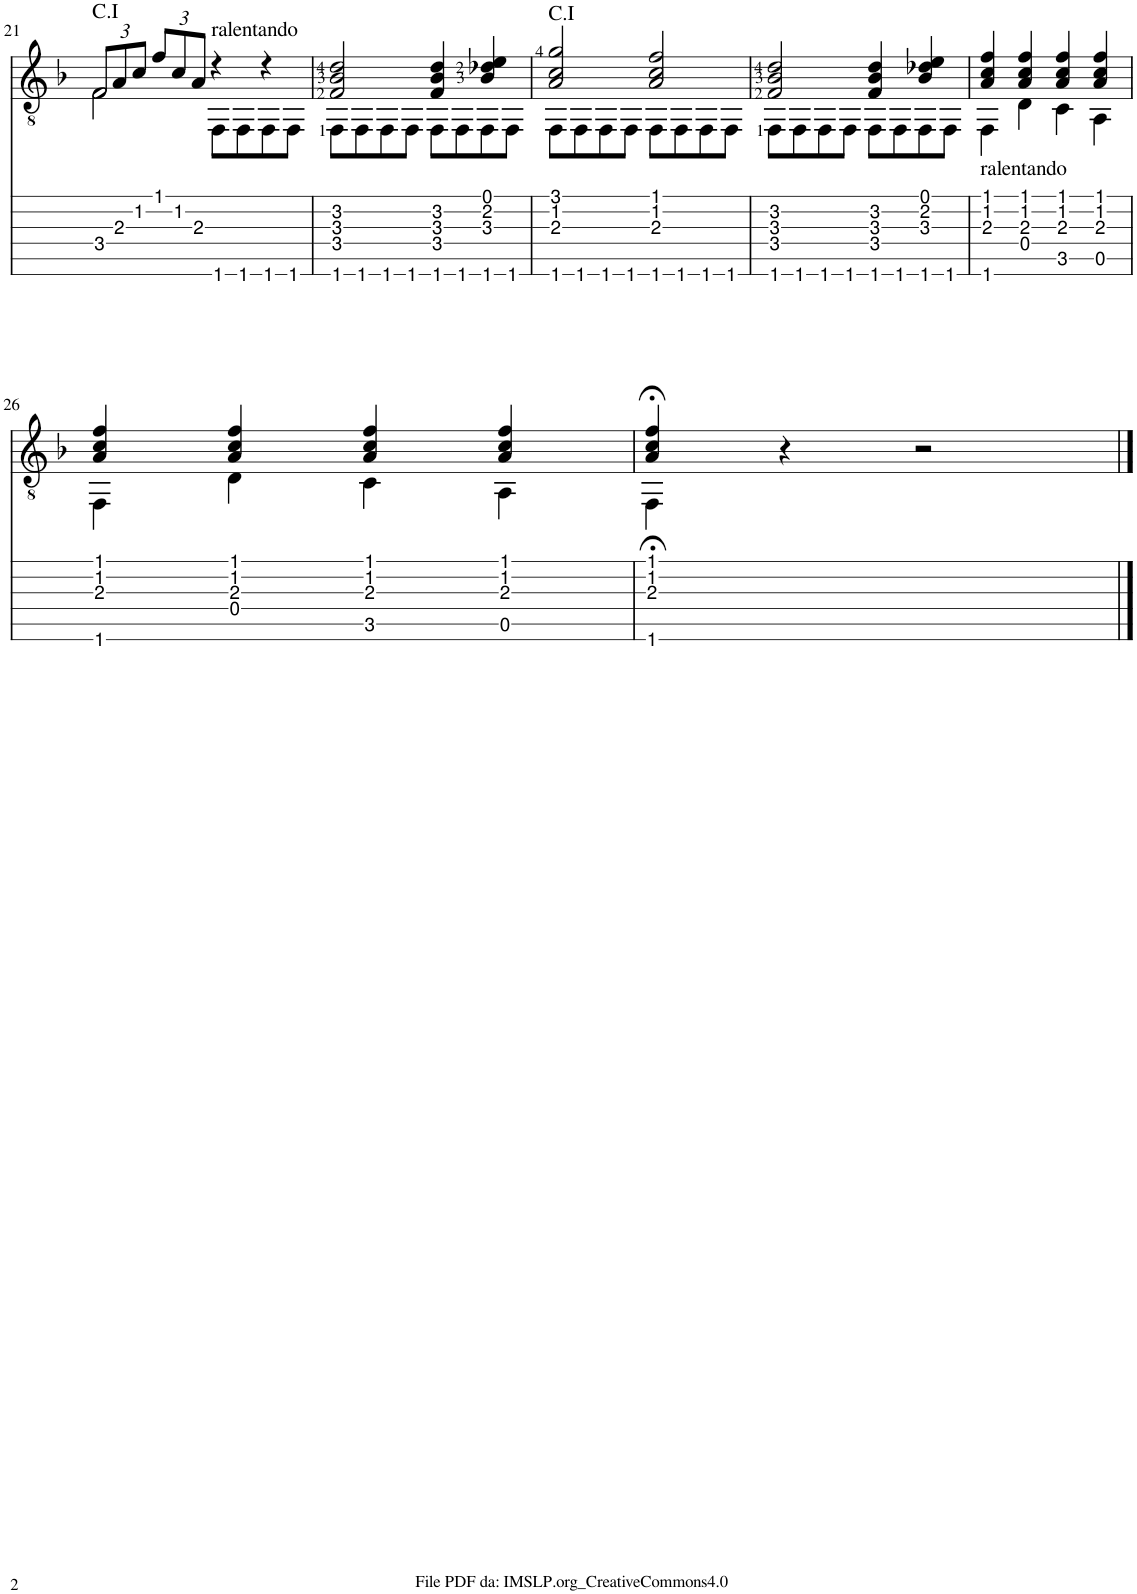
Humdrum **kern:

**kern	**kern
*part1	*part1
*staff2	*staff1
*I"Guitar	*
*I'Guit.	*
!!LO:PB:g=z
*	*clefGv2
*k[b-]	*k[b-]
*M4/4	*M4/4
*met(c)	*met(c)
*Xbrackettup	*Xbrackettup
=21	=21
*^	*
!	!	!LO:TX:a:t=C.I
!	!	!LO:N:head=open
*	*	*^
12FL	2F	12F/L	2F\
12A	.	12A/	.
12cJ	.	12c/J	.
12fL	.	12f/L	.
12c	.	12c/	.
12AJ	.	12A/J	.
!	!	!LO:TX:a:t=ralentando	!
4r	8FFL	4r	8FF\L
.	8FFJ	.	8FF\
4r	8FFL	4r	8FF\
.	8FFJ	.	8FF\J
=22	=22	=22	=22
2F 2B- 2d	8FFL	2F/ 2B-/ 2d/	8FF\L
.	8FFJ	.	8FF\
.	8FFL	.	8FF\
.	8FFJ	.	8FF\J
4F 4B- 4d	8FFL	4F/ 4B-/ 4d/	8FF\L
.	8FFJ	.	8FF\
4B- 4d- 4e	8FFL	4B-/ 4d-X/ 4e/	8FF\
.	8FFJ	.	8FF\J
=23	=23	=23	=23
!	!	!LO:TX:a:t=C.I	!
2A 2c 2g	8FFL	2A/ 2c/ 2g/	8FF\L
.	8FFJ	.	8FF\
.	8FFL	.	8FF\
.	8FFJ	.	8FF\J
2A 2c 2f	8FFL	2A/ 2c/ 2f/	8FF\L
.	8FFJ	.	8FF\
.	8FFL	.	8FF\
.	8FFJ	.	8FF\J
=24	=24	=24	=24
2F 2B- 2d	8FFL	2F/ 2B-/ 2d/	8FF\L
.	8FFJ	.	8FF\
.	8FFL	.	8FF\
.	8FFJ	.	8FF\J
4F 4B- 4d	8FFL	4F/ 4B-/ 4d/	8FF\L
.	8FFJ	.	8FF\
4B- 4d- 4e	8FFL	4B-/ 4d-X/ 4e/	8FF\
.	8FFJ	.	8FF\J
=25	=25	=25	=25
!LO:TX:a:t=ralentando	!	!	!
4A 4c 4f	4FF	4A/ 4c/ 4f/	4FF\
4A 4c 4f	4D	4A/ 4c/ 4f/	4D\
4A 4c 4f	4C	4A/ 4c/ 4f/	4C\
4A 4c 4f	4AA	4A/ 4c/ 4f/	4AA\
!!LO:LB:g=z	!!
=26	=26	=26	=26
4A 4c 4f	4FF	4A/ 4c/ 4f/	4FF\
4A 4c 4f	4D	4A/ 4c/ 4f/	4D\
4A 4c 4f	4C	4A/ 4c/ 4f/	4C\
4A 4c 4f	4AA	4A/ 4c/ 4f/	4AA\
=27	=27	=27	=27
4A;< 4c;< 4f;<	4FF	4A/;< 4c/;< 4f/;<	4FF\
4r	2.ryy	4r	2.ryy
2r	.	2r	.
*v	*v	*	*
*	*v	*v
==	==
*-	*-
